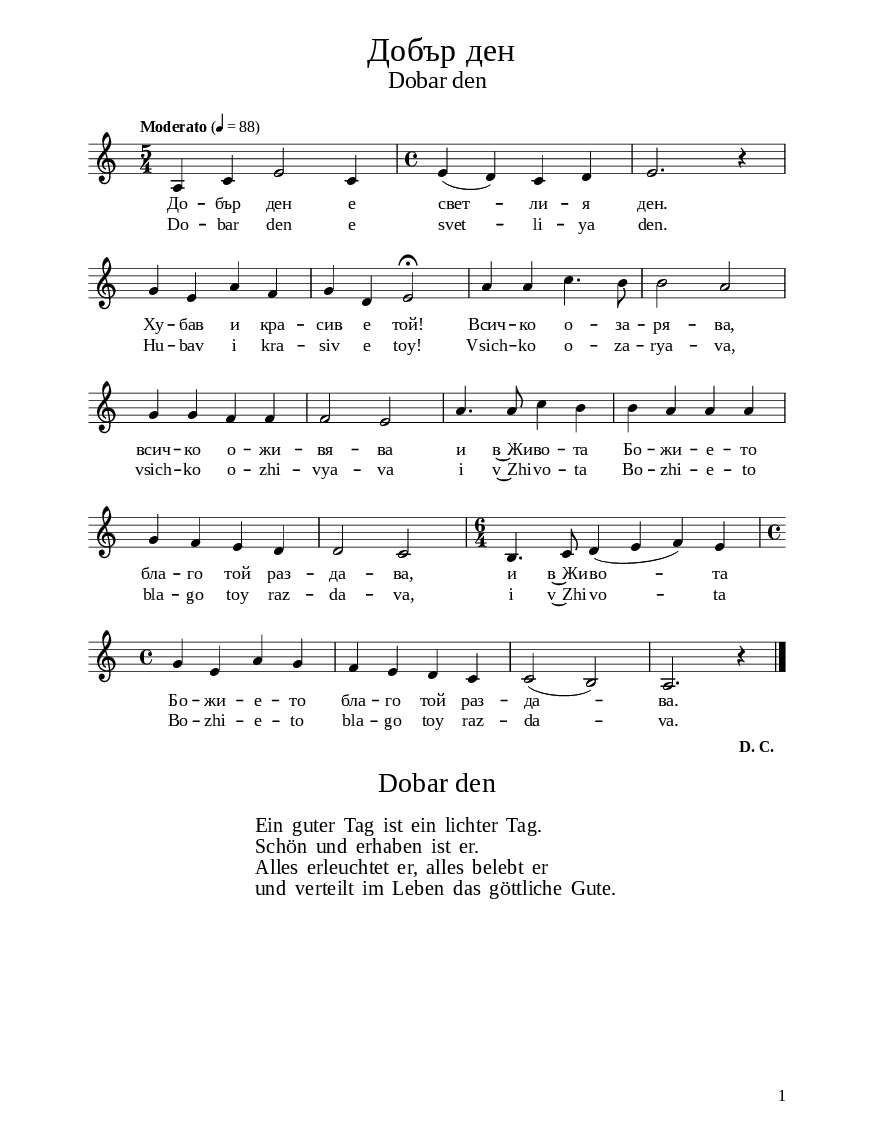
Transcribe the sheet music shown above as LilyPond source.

\version "2.22.1"

% include paper part and global functions
\include "include/globals.ily"

\bookpart {
  \include "include/bookpart-paper.ily"
  \score {
    \include "include/score-layout.ily"


    \new Voice \absolute  {
      \clef treble
      \key a \minor
      \time 5/4
      \tempoFunc "Moderato" 4 "88"

      a4 c' e'2 c'4 | \time 4/4  e'4 ( d' ) c'  d'  | e'2. r4 \break |

      g'4 e' a' f' | g'4 d' e'2 \fermata | a'4 a' c''4. b'8 | b'2 a' \break |

      g'4 g' f' f' |  f'2 e' | a'4. a'8 c''4 b' | b'4 a' a' a' \break |

      g'4 f' e' d' | d'2 c' |  \time 6/4  b4. c'8 d'4 ( e' f' ) e' \break |

      \time 4/4  g'4 e' a' g' | f'4 e' d' c' | c'2 ( b ) | a2. r4 \break |

      \bar "|."
    }

    \addlyrics {
      До -- бър
      ден е свет -- ли -- я ден. Ху -- бав и кра --
      сив е той! Всич -- ко о -- за -- ря -- ва, всич
      -- ко о -- жи -- вя -- ва и в~Жи -- во -- та Бо
      -- жи -- е -- то бла -- го той раз -- да -- ва,
      и в~Жи -- во -- та Бо -- жи -- е -- то бла -- го
      той раз -- да -- ва.

    }

    \addlyrics {
      Do -- bar
      den e svet -- li -- ya den. Hu -- bav i kra --
      siv e toy! Vsich -- ko o -- za -- rya -- va, vsich
      -- ko o -- zhi -- vya -- va i v~Zhi -- vo -- ta Bo
      -- zhi -- e -- to bla -- go toy raz -- da -- va,
      i v~Zhi -- vo -- ta Bo -- zhi -- e -- to bla -- go
      toy raz -- da -- va.
    }


    \header {
      title = \titleFunc " Добър ден" "Dobar den"
    }

    \midi{}

  } % score

  \markup \dc-one "D. C."
  

  % include foreign translation(s) of the song
  \version "2.24.0"

\markup \fill-line { \fontsize #deTitleFontSize "Dobar den" }
\markup \null
\markup \null
\markup \fontsize #deCoupletFontSize {
  \hspace #16
  \override #`(baseline-skip . ,deCoupletBaselineSkip)

  \column {
    \line { Ein guter Tag ist ein lichter Tag.  }

    \line { Schön und erhaben ist er. }

    \line { Alles erleuchtet er, alles belebt er}

    \line { und verteilt im Leben das göttliche Gute.}



  }


}


} % bookpart
